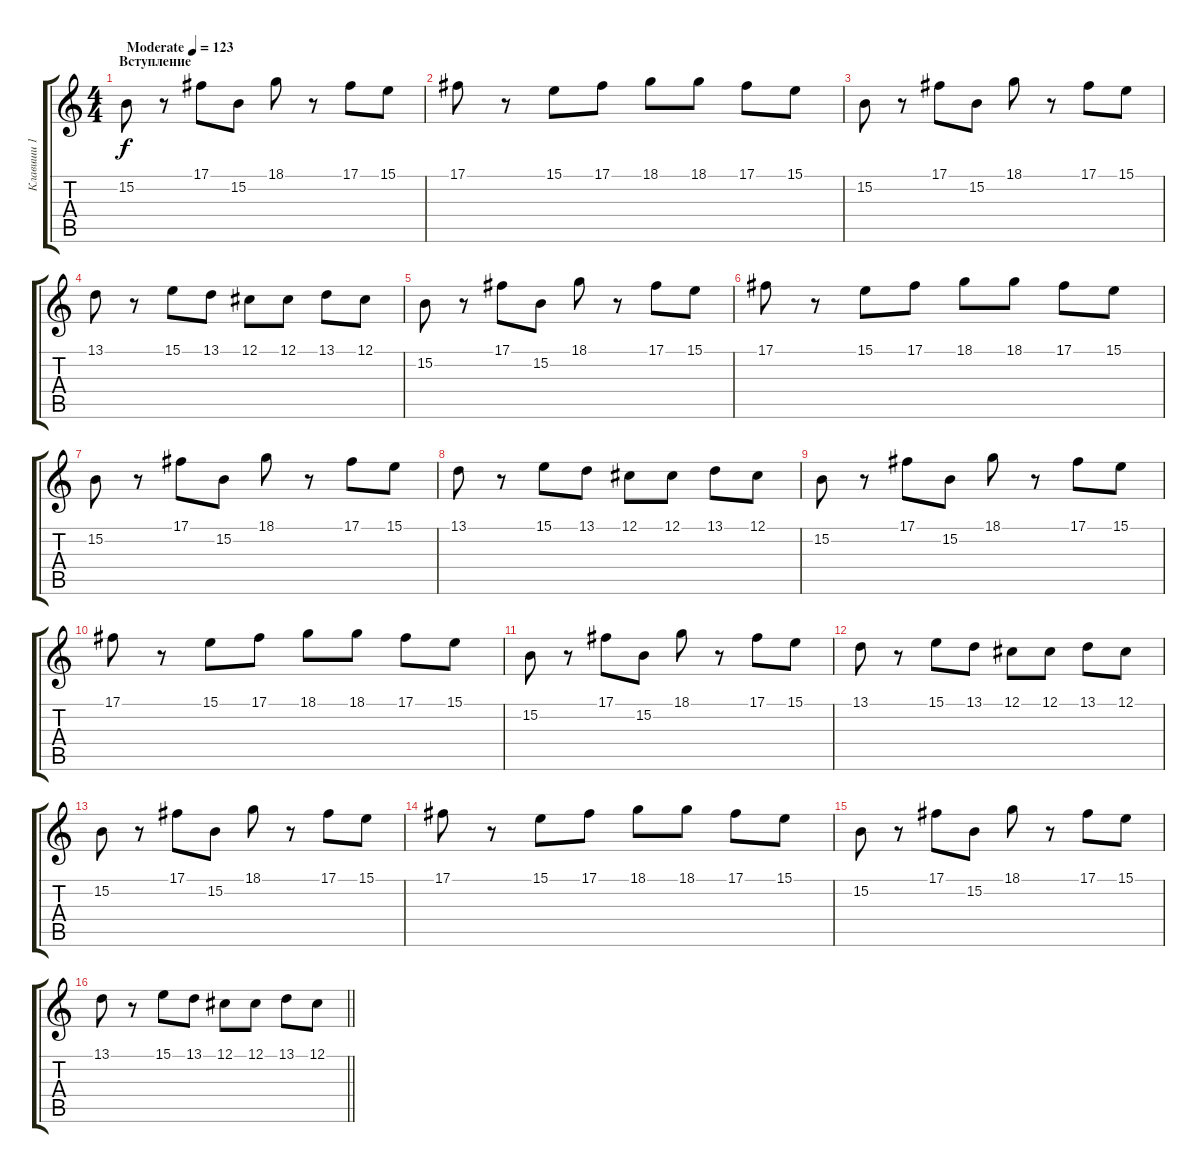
\track ("Клавиши 1" "Клавиши 1") {instrument bassoon}
\staff {score tabs}
\tuning (Db4 Ab3 E3 B2 Gb2 B1) {hide}
\ts (4 4)
\section ("" "Вступление")
\tempo (123 "Moderate")
\clef g2
\ks c
15.2.8{dy f instrument bassoon} r.8 17.1.8 15.2.8 18.1.8 r.8 17.1.8 15.1.8 |
17.1.8 r.8 15.1.8 17.1.8 18.1.8 18.1.8 17.1.8 15.1.8 |
15.2.8 r.8 17.1.8 15.2.8 18.1.8 r.8 17.1.8 15.1.8 |
13.1.8 r.8 15.1.8 13.1.8 12.1.8 12.1.8 13.1.8 12.1.8 |
15.2.8 r.8 17.1.8 15.2.8 18.1.8 r.8 17.1.8 15.1.8 |
17.1.8 r.8 15.1.8 17.1.8 18.1.8 18.1.8 17.1.8 15.1.8 |
15.2.8 r.8 17.1.8 15.2.8 18.1.8 r.8 17.1.8 15.1.8 |
13.1.8 r.8 15.1.8 13.1.8 12.1.8 12.1.8 13.1.8 12.1.8 |
15.2.8 r.8 17.1.8 15.2.8 18.1.8 r.8 17.1.8 15.1.8 |
17.1.8 r.8 15.1.8 17.1.8 18.1.8 18.1.8 17.1.8 15.1.8 |
15.2.8 r.8 17.1.8 15.2.8 18.1.8 r.8 17.1.8 15.1.8 |
13.1.8 r.8 15.1.8 13.1.8 12.1.8 12.1.8 13.1.8 12.1.8 |
15.2.8 r.8 17.1.8 15.2.8 18.1.8 r.8 17.1.8 15.1.8 |
17.1.8 r.8 15.1.8 17.1.8 18.1.8 18.1.8 17.1.8 15.1.8 |
15.2.8 r.8 17.1.8 15.2.8 18.1.8 r.8 17.1.8 15.1.8 |
\barLineRight lightlight
13.1.8 r.8 15.1.8 13.1.8 12.1.8 12.1.8 13.1.8 12.1.8
